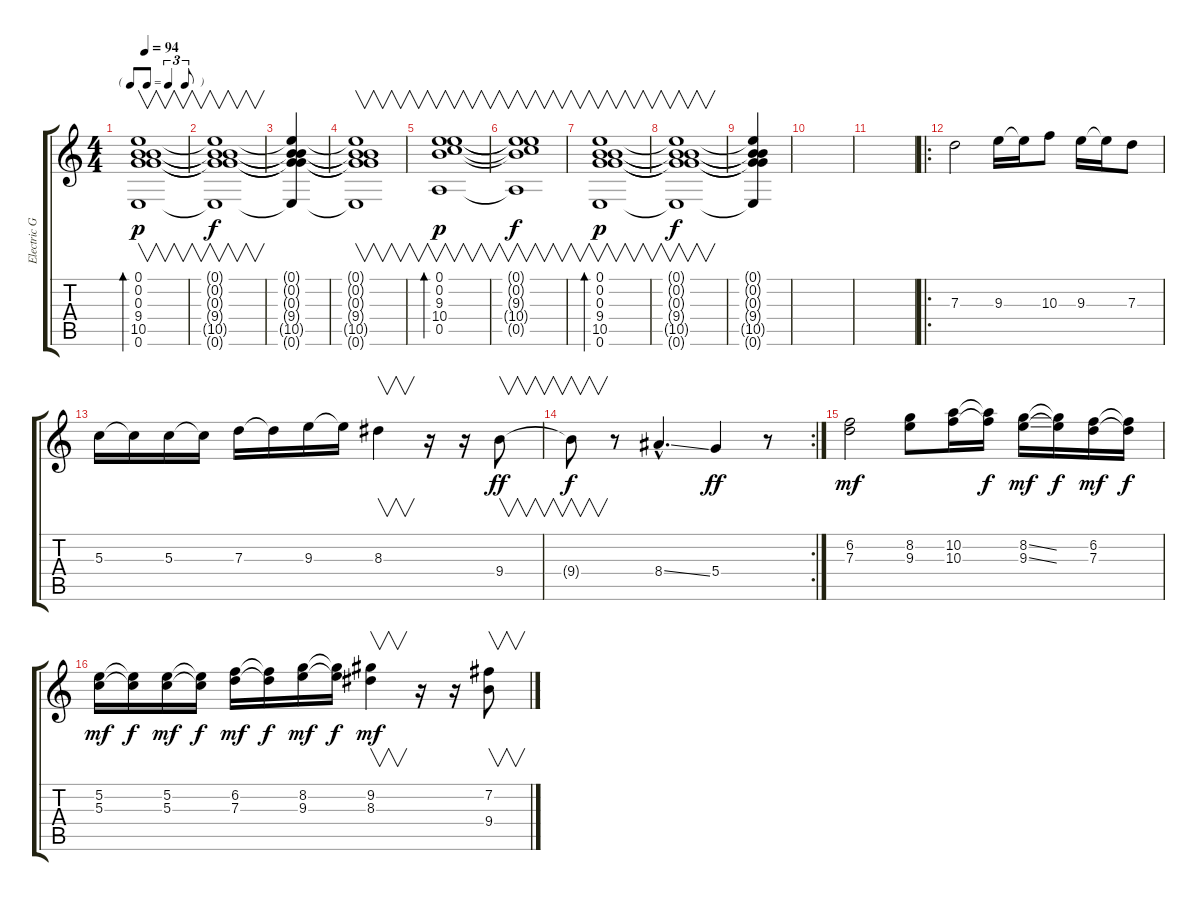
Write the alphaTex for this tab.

\track ("Electric Guitar" "Electric G") {instrument distortionguitar}
\staff {score tabs}
\tuning (E4 B3 G3 D3 A2 E2) {hide}
\ts (4 4)
\tf triplet8th
\tempo 94
\clef g2
\ks c
(0.1 0.2 0.3 9.4 10.5 0.6).1{v bd 480 dy p volume 12 instrument distortionguitar} |
(0.1{t} 0.2{t} 0.3{t} 9.4{t} 10.5{t} 0.6{t}).1{v dy f} |
(0.1{t} 0.2{t} 0.3{t} 9.4{t} 10.5{t} 0.6{t}).4{volume 10} |
(0.1{t} 0.2{t} 0.3{t} 9.4{t} 10.5{t} 0.6{t}).1{v} |
(0.1 0.2 9.3 10.4 0.5).1{v bd 240 dy p volume 12 balance 0 instrument distortionguitar} |
(0.1{t} 0.2{t} 9.3{t} 10.4{t} 0.5{t}).1{v dy f volume 10} |
(0.1 0.2 0.3 9.4 10.5 0.6).1{v bd 480 dy p volume 12 instrument distortionguitar} |
(0.1{t} 0.2{t} 0.3{t} 9.4{t} 10.5{t} 0.6{t}).1{v dy f} |
(0.1{t} 0.2{t} 0.3{t} 9.4{t} 10.5{t} 0.6{t}).4{volume 10} |
|
|
\ro
7.3.2{volume 14 balance 8 instrument electricguitarjazz} 9.3.16 9.3{t}.16 10.3.8 9.3.16 9.3{t}.16 7.3.8 |
5.3.16 5.3{t}.16 5.3.16 5.3{t}.16 7.3.16 7.3{t}.16 9.3.16 9.3{t}.16 8.3.4{v} r.16 r.16 9.4.8{v dy ff} |
\rc 2
9.4{t}.8{v dy f} r.8 8.4{ss hac}.4{d} 5.4.4{dy ff} r.8 |
(6.2 7.3).2{dy mf volume 14 instrument electricguitarjazz} (8.2 9.3).8 (10.2 10.3).16 (10.2{t} 10.3{t}).16{dy f} (8.2{ss} 9.3{ss}).16{dy mf} (8.2{t} 9.3{t}).16{dy f} (6.2 7.3).16{dy mf} (6.2{t} 7.3{t}).16{dy f} |
(5.2 5.3).16{dy mf} (5.2{t} 5.3{t}).16{dy f} (5.2 5.3).16{dy mf} (5.2{t} 5.3{t}).16{dy f} (6.2 7.3).16{dy mf} (6.2{t} 7.3{t}).16{dy f} (8.2 9.3).16{dy mf} (8.2{t} 9.3{t}).16{dy f} (9.2 8.3).4{v dy mf} r.16 r.16 (7.2 9.4).8{v}
